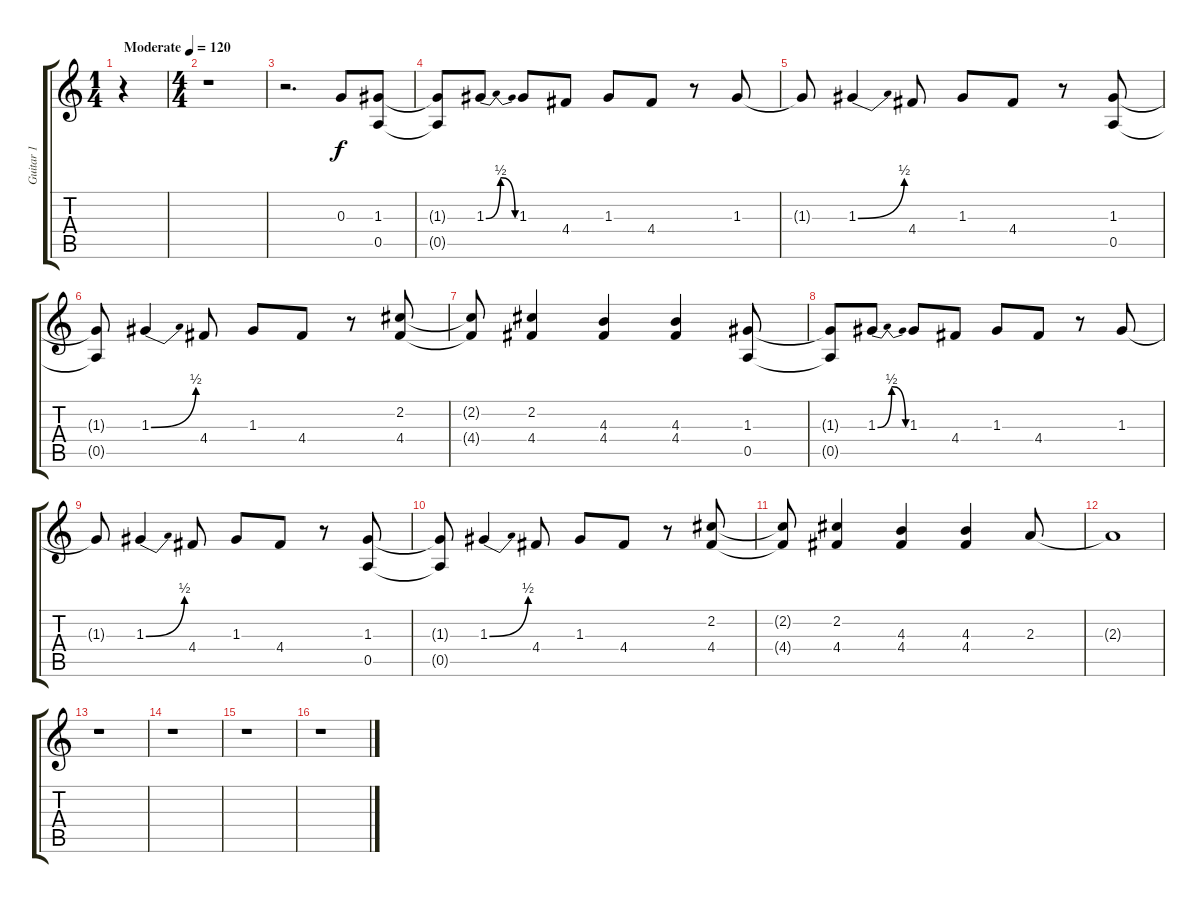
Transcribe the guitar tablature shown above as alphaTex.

\track ("Guitar 1" "Guitar 1") {instrument overdrivenguitar}
\staff {score tabs}
\tuning (E4 B3 G3 D3 A2 E2) {hide}
\ts (1 4)
\tempo (120 "Moderate")
\clef g2
\ks c
r.4{dy f instrument overdrivenguitar} |
\ts (4 4)
r.1 |
r.2{d volume 7 balance 0} 0.3.8 (1.3 0.5).8{volume 12 balance 16} |
(1.3{t} 0.5{t}).8 1.3{be (bendrelease 0 0 15 2 45 2 60 0)}.8{volume 12 balance 8} 1.3.8 4.4.8 1.3.8 4.4.8 r.8 1.3.8 |
1.3{t}.8 1.3{be (bend 0 0 60 2)}.4 4.4.8 1.3.8 4.4.8 r.8 (1.3 0.5).8 |
(1.3{t} 0.5{t}).8 1.3{be (bend 0 0 60 2)}.4 4.4.8 1.3.8 4.4.8 r.8 (2.2 4.4).8 |
(2.2{t} 4.4{t}).8 (2.2 4.4).4 (4.3 4.4).4 (4.3 4.4).4 (1.3 0.5).8 |
(1.3{t} 0.5{t}).8 1.3{be (bendrelease 0 0 15 2 45 2 60 0)}.8 1.3.8 4.4.8 1.3.8 4.4.8 r.8 1.3.8 |
1.3{t}.8 1.3{be (bend 0 0 60 2)}.4 4.4.8 1.3.8 4.4.8 r.8 (1.3 0.5).8 |
(1.3{t} 0.5{t}).8 1.3{be (bend 0 0 60 2)}.4 4.4.8 1.3.8 4.4.8 r.8 (2.2 4.4).8 |
(2.2{t} 4.4{t}).8 (2.2 4.4).4 (4.3 4.4).4 (4.3 4.4).4 2.3.8{volume 13} |
2.3{t}.1 |
r.1 |
r.1 |
r.1 |
r.1
